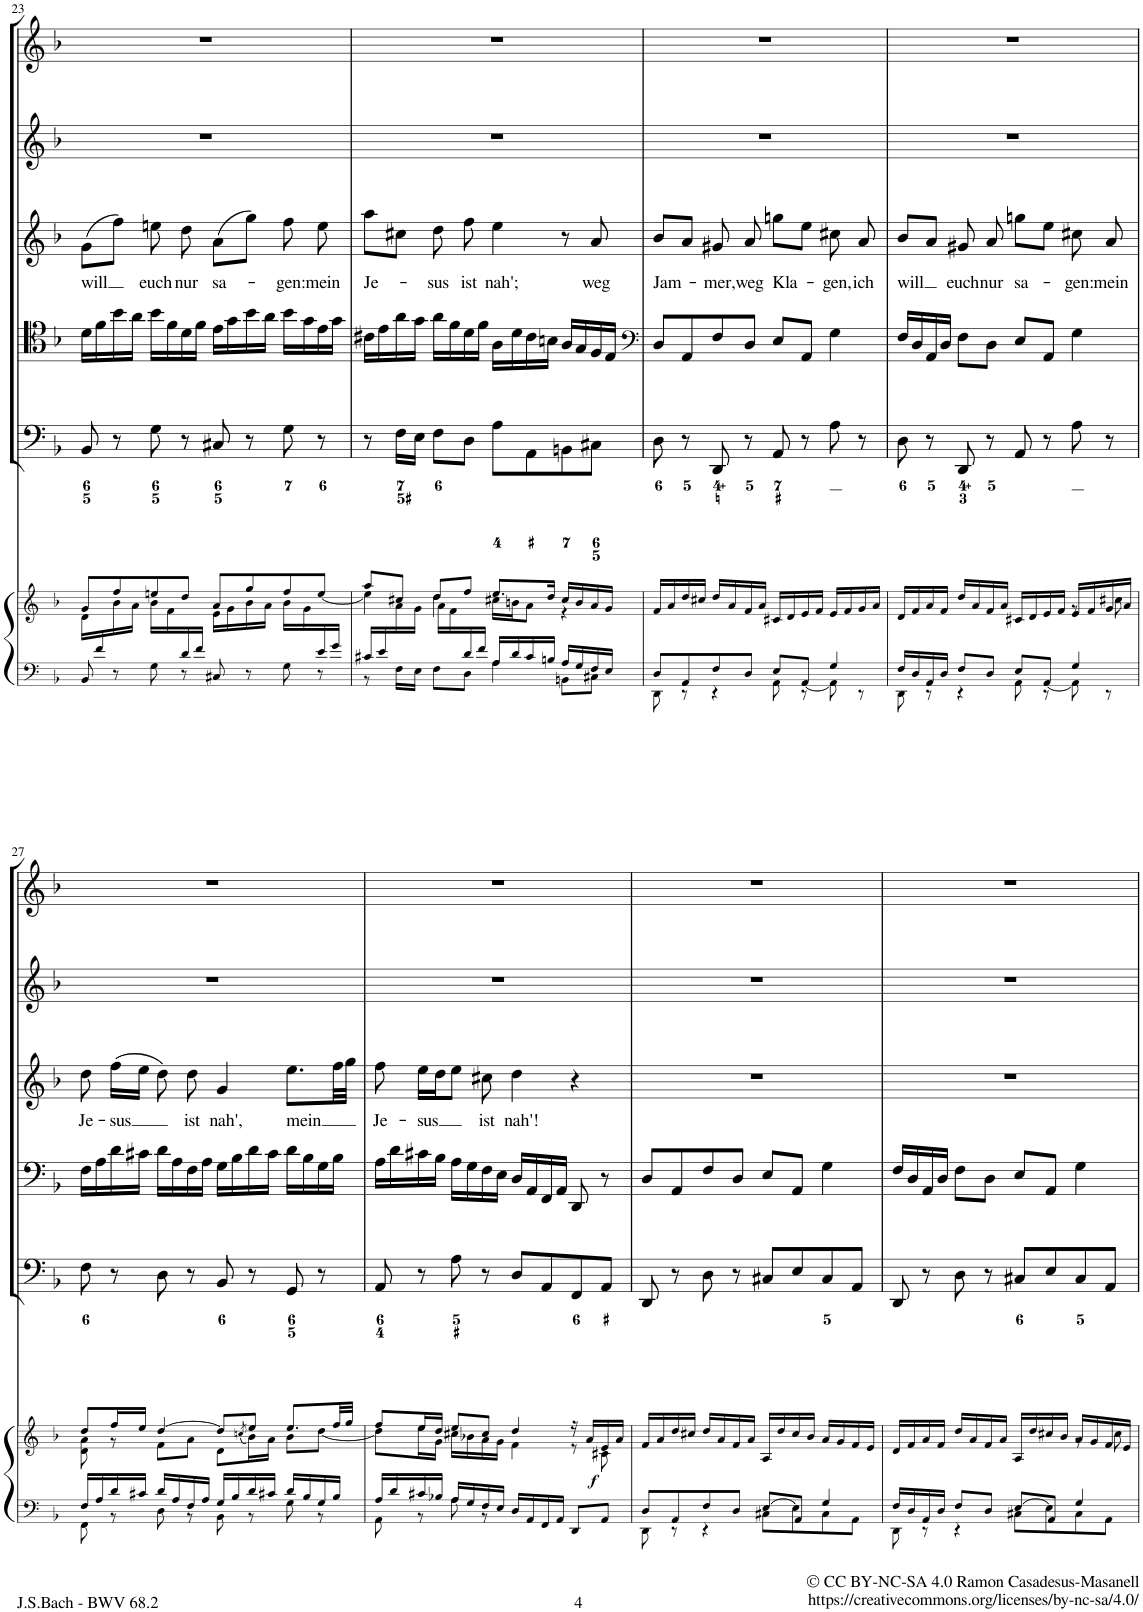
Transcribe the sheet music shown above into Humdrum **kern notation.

**kern	**kern	**dynam	**kern	**kern	**kern	**text	**kern	**kern
*part6	*part6	*part6	*part5	*part4	*part3	*part3	*part2	*part1
*staff7	*staff6	*staff6/7	*staff5	*staff4	*staff3	*staff3	*staff2	*staff1
*I"Piano reduction	*	*	*I"Continuo	*I"Violoncello piccolo	*I"Soprano	*	*I"Violino I	*I"Oboe I
*I'Pno	*	*	*	*I'Vc	*	*	*I'Vln	*I'Ob
!!LO:PB:g=z
*clefF4	*clefG2	*	*clefF4	*clefC4	*clefG2	*	*clefG2	*clefG2
*k[b-]	*k[b-]	*	*k[b-]	*k[b-]	*k[b-]	*	*k[b-]	*k[b-]
*M4/4	*M4/4	*	*M4/4	*M4/4	*M4/4	*	*M4/4	*M4/4
*met(c)	*met(c)	*	*met(c)	*met(c)	*met(c)	*	*met(c)	*met(c)
=23	=23	=23	=23	=23	=23	=23	=23	=23
*^	*^	*	*	*	*	*	*	*
!	!	!	!	!	!	!	!	!LO:LY:b	!	!
16ryy	8BB-/	8g/L	16d\LL	.	8BB-/	16d\LL	(8g\L	will	1r	1r
16f/	.	.	16ryy	.	.	16f\	.	.	.	.
4ryy	8r	8ff/	16b-\	.	8r	16b-\	8ff\J)	.	.	.
.	.	.	16a\JJ	.	.	16a\JJ	.	.	.	.
!	!	!	!	!	!	!	!	!LO:LY:b	!	!
.	8G\	8een/	16b-\LL	.	8G\	16b-\LL	8een\	euch	.	.
.	.	.	16f\	.	.	16f\	.	.	.	.
!	!	!	!	!	!	!	!	!LO:LY:b	!	!
16d/	8r	8dd/J	8ryy	.	8r	16d\	8dd\	nur	.	.
16f/JJ	.	.	.	.	.	16f\JJ	.	.	.	.
!	!	!	!	!	!	!	!	!LO:LY:b	!	!
4.ryy	8C#X/	8a/L	16e\LL	.	8C#X/	16e\LL	(8a\L	sa-	.	.
.	.	.	16g\	.	.	16g\	.	.	.	.
.	8r	8gg/	16b-\	.	8r	16b-\	8gg\J)	.	.	.
.	.	.	16a\JJ	.	.	16a\JJ	.	.	.	.
!	!	!	!	!	!	!	!	!LO:LY:b	!	!
.	8G\	8ff/	16b-\LL	.	8G\	16b-\LL	8ff\	-gen:	.	.
.	.	.	16g\	.	.	16g\	.	.	.	.
!	!	!	!	!	!	!	!	!LO:LY:b	!	!
16e/	8r	[<8ee/J	8ryy	.	8r	16e\	8ee\	mein	.	.
16g/JJ	.	.	.	.	.	16g\JJ	.	.	.	.
=24	=24	=24	=24	=24	=24	=24	=24	=24	=24	=24
*	*	*	*^	*	*	*	*	*	*	*
!	!	!	!	!	!	!	!	!	!LO:LY:b	!	!
16c#X/LL	8r	8aa/L	4ee\]	8ryy	.	8r	16c#X\LL	8aa\L	Je-	1r	1r
16e/	.	.	.	.	.	.	16e\	.	.	.	.
4ryy	16F\LL	8cc#X/J	.	16a\	.	16F\LL	16a\	8cc#X\J	.	.	.
.	16E\JJ	.	.	16g\JJ	.	16E\JJ	16g\JJ	.	.	.	.
!	!	!	!	!	!	!	!	!	!LO:LY:b	!	!
.	8F\L	8dd/L	4dd\	16a\LL	.	8F\L	16a\LL	8dd\	-sus	.	.
.	.	.	.	16f\	.	.	16f\	.	.	.	.
!	!	!	!	!	!	!	!	!	!LO:LY:b	!	!
16d/	8D\J	8ff/J	.	2ryy	.	8D\J	16d\	8ff\	ist	.	.
16f/JJ	.	.	.	.	.	.	16f\JJ	.	.	.	.
!	!	!	!	!	!	!	!	!	!LO:LY:b	!	!
16A/LL	4A\	8.ee/L	16cc#X\LL	.	.	8A\L	16A\LL	4ee\	nah';	.	.
16d/	.	.	16bn\J	.	.	.	16d\	.	.	.	.
16c#/	.	.	8a\J	.	.	8AA\	16c#\	.	.	.	.
16Bn/JJ	.	16dd/Jk	.	.	.	.	16Bn\JJ	.	.	.	.
16A/LL	8BBn\L	16cc#/LL	4r	.	.	8BBn\	16A/LL	8r	.	.	.
16G/	.	16b/	.	.	.	.	16G/	.	.	.	.
!	!	!	!	!	!	!	!	!	!LO:LY:b	!	!
16F/	8C#X\J	16a/	.	8ryy	.	8C#X\J	16F/	8a/	weg	.	.
16E/JJ	.	16g/JJ	.	.	.	.	16E/JJ	.	.	.	.
*	*	*v	*v	*v	*	*	*	*	*	*	*
=25	=25	=25	=25	=25	=25	=25	=25	=25	=25
*	*	*	*	*	*clefF4	*	*	*	*
!	!	!	!	!	!	!	!LO:LY:b	!	!
8D/L	8DD\	16f/LL	.	8D\	8D/L	8b-/L	Jam-	1r	1r
.	.	16a/	.	.	.	.	.	.	.
8AA/	8r	16dd/	.	8r	8AA/	8a/J	.	.	.
.	.	16cc#X/JJ	.	.	.	.	.	.	.
!	!	!	!	!	!	!	!LO:LY:b	!	!
8F/	4r	16dd/LL	.	8DD/	8F/	8g#X/	-mer,	.	.
.	.	16a/	.	.	.	.	.	.	.
!	!	!	!	!	!	!	!LO:LY:b	!	!
8D/J	.	16f/	.	8r	8D/J	8a/	weg	.	.
.	.	16a/JJ	.	.	.	.	.	.	.
!	!	!	!	!	!	!	!LO:LY:b	!	!
8E/L	8AA\	16c#X/LL	.	8AA/	8E/L	8ggn\L	Kla-	.	.
.	.	16d/	.	.	.	.	.	.	.
[<8AA/J	8r	16e/	.	8r	8AA/J	8ee\J	.	.	.
.	.	16f/JJ	.	.	.	.	.	.	.
!	!	!	!	!	!	!	!LO:LY:b	!	!
4G/	8AA\]	16e/LL	.	8A\	4G\	8cc#X\	gen,	.	.
.	.	16f/	.	.	.	.	.	.	.
!	!	!	!	!	!	!	!LO:LY:b	!	!
.	8r	16g/	.	8r	.	8a/	ich	.	.
.	.	16a/JJ	.	.	.	.	.	.	.
=26	=26	=26	=26	=26	=26	=26	=26	=26	=26
*	*	*^	*	*	*	*	*	*	*
!	!	!	!	!	!	!	!	!LO:LY:b	!	!
16F/LL	8DD\	16d/LL	2ryy	.	8D\	16F/LL	8b-/L	will	1r	1r
16D/	.	16f/	.	.	.	16D/	.	.	.	.
16AA/	8r	16a/	.	.	8r	16AA/	8a/J	.	.	.
16D/JJ	.	16f/JJ	.	.	.	16D/JJ	.	.	.	.
!	!	!	!	!	!	!	!	!LO:LY:b	!	!
8F/L	4r	16dd/LL	.	.	8DD/	8F\L	8g#X/	euch	.	.
.	.	16a/	.	.	.	.	.	.	.	.
!	!	!	!	!	!	!	!	!LO:LY:b	!	!
8D/J	.	16f/	.	.	8r	8D\J	8a/	nur	.	.
.	.	16a/JJ	.	.	.	.	.	.	.	.
!	!	!	!	!	!	!	!	!LO:LY:b	!	!
8E/L	8AA\	16c#X/LL	4ryy	.	8AA/	8E/L	8ggn\L	sa-	.	.
.	.	16d/	.	.	.	.	.	.	.	.
[<8AA/J	8r	16e/	.	.	8r	8AA/J	8ee\J	.	.	.
.	.	16f/JJ	.	.	.	.	.	.	.	.
!	!	!	!	!	!	!	!	!LO:LY:b	!	!
4G/	8AA\]	16e/LL	8r	.	8A\	4G\	8cc#X\	-gen:	.	.
.	.	16f/	.	.	.	.	.	.	.	.
!	!	!	!	!	!	!	!	!LO:LY:b	!	!
.	8r	16g/	8cc#X\	.	8r	.	8a/	mein	.	.
.	.	16a/JJ	.	.	.	.	.	.	.	.
!!LO:LB:g=z
=27	=27	=27	=27	=27	=27	=27	=27	=27	=27	=27
!	!	!	!	!	!	!	!	!LO:LY:b	!	!
16F/LL	8FF\	8dd/L	8d\ 8a\	.	8F\	16F\LL	8dd\	Je-	1r	1r
16A/	.	.	.	.	.	16A\	.	.	.	.
!	!	!	!	!	!	!	!	!LO:LY:b	!	!
16d/	8r	16ff/L	8r	.	8r	16d\	(16ff\LL	sus	.	.
16c#X/JJ	.	16ee/JJ	.	.	.	16c#X\JJ	16ee\JJ	.	.	.
16d/LL	8D\	[4dd/	8f\L	.	8D\	16d\LL	8dd\)	.	.	.
16A/	.	.	.	.	.	16A\	.	.	.	.
!	!	!	!	!	!	!	!	!LO:LY:b	!	!
16F/	8r	.	8a\J	.	8r	16F\	8dd\	ist	.	.
16A/JJ	.	.	.	.	.	16A\JJ	.	.	.	.
!	!	!	!	!	!	!	!	!LO:LY:b	!	!
16G/LL	8BB-\	8dd/L]	8d\L	.	8BB-/	16G\LL	4g/	nah',	.	.
16B-/	.	.	.	.	.	16B-\	.	.	.	.
.	.	.	(8qccn/	.	.	.	.	.	.	.
16d/	8r	8ee/J	16b-\L)	.	8r	16d\	.	.	.	.
16c#X/JJ	.	.	16a\JJ	.	.	16c#\JJ	.	.	.	.
!	!	!	!	!	!	!	!	!LO:LY:b	!	!
16d/LL	8G\	8.ee/L	8b-\L	.	8GG/	16d\LL	8.ee\L	mein	.	.
16B-/	.	.	.	.	.	16B-\	.	.	.	.
16G/	8r	.	[8dd\J	.	8r	16G\	.	.	.	.
16B-/JJ	.	32ff/LL	.	.	.	16B-\JJ	32ff\LL	.	.	.
.	.	32gg/JJJ	.	.	.	.	32gg\JJJ	.	.	.
=28	=28	=28	=28	=28	=28	=28	=28	=28	=28	=28
!	!	!	!	!	!	!	!	!LO:LY:b	!	!
16A/LL	8AA\	8ff/L	8dd\L]	.	8AA/	16A\LL	8ff\	Je-	1r	1r
16d/	.	.	.	.	.	16d\	.	.	.	.
!	!	!	!	!	!	!	!	!LO:LY:b	!	!
16c#X/	8r	16ee/L	16ee\L	.	8r	16c#X\	16ee\LL	sus	.	.
16B-X/JJ	.	16dd/JJ	16g\JJ	.	.	16B-\JJ	16dd\J	.	.	.
16A/LL	8A\	8ee/L	16cc#X\LL	.	8A\	16A\LL	8ee\J	.	.	.
16G/	.	.	16b-X\	.	.	16G\	.	.	.	.
!	!	!	!	!	!	!	!	!LO:LY:b	!	!
16F/	8r	8cc#/J	16a\	.	8r	16F\	8cc#X\	ist	.	.
16E/JJ	.	.	16g\JJ	.	.	16E\JJ	.	.	.	.
!	!	!	!	!	!	!	!	!LO:LY:b	!	!
16D/LL	2ryy	4dd/	4f\	.	8D/L	16D/LL	4dd\	nah'!	.	.
16AA/	.	.	.	.	.	16AA/	.	.	.	.
16FF/	.	.	.	.	8AA/	16FF/	.	.	.	.
16AA/JJ	.	.	.	.	.	16AA/JJ	.	.	.	.
8DD/L	.	16r	8r	.	8FF/	8DD/	4r	.	.	.
!	!	!	!	!LO:DY:b	!	!	!	!	!	!
.	.	16a/LL	.	f	.	.	.	.	.	.
8AA/J	.	16e/	8c#X\	.	8AA/J	8r	.	.	.	.
.	.	16a/JJ	.	.	.	.	.	.	.	.
*	*	*v	*v	*	*	*	*	*	*	*
=29	=29	=29	=29	=29	=29	=29	=29	=29	=29
8D/L	8DD\	16f/LL	.	8DD/	8D/L	1r	.	1r	1r
.	.	16a/	.	.	.	.	.	.	.
8AA/	8r	16dd/	.	8r	8AA/	.	.	.	.
.	.	16cc#X/JJ	.	.	.	.	.	.	.
8F/	4r	16dd/LL	.	8D\	8F/	.	.	.	.
.	.	16a/	.	.	.	.	.	.	.
8D/J	.	16f/	.	8r	8D/J	.	.	.	.
.	.	16a/JJ	.	.	.	.	.	.	.
[8E/L	8C#X\L	16A/LL	.	8C#X/L	8E/L	.	.	.	.
.	.	16dd/	.	.	.	.	.	.	.
8AA/J	8E\]	16cc#/	.	8E/	8AA/J	.	.	.	.
.	.	16b-/JJ	.	.	.	.	.	.	.
4G/	8C#\	16a/LL	.	8C#/	4G\	.	.	.	.
.	.	16g/	.	.	.	.	.	.	.
.	8AA\J	16f/	.	8AA/J	.	.	.	.	.
.	.	16e/JJ	.	.	.	.	.	.	.
=30	=30	=30	=30	=30	=30	=30	=30	=30	=30
*	*	*^	*	*	*	*	*	*	*
16F/LL	8DD\	16d/LL	2ryy	.	8DD/	16F/LL	1r	.	1r	1r
16D/	.	16f/	.	.	.	16D/	.	.	.	.
16AA/	8r	16a/	.	.	8r	16AA/	.	.	.	.
16D/JJ	.	16f/JJ	.	.	.	16D/JJ	.	.	.	.
8F/L	4r	16dd/LL	.	.	8D\	8F\L	.	.	.	.
.	.	16a/	.	.	.	.	.	.	.	.
8D/J	.	16f/	.	.	8r	8D\J	.	.	.	.
.	.	16a/JJ	.	.	.	.	.	.	.	.
[8E/L	8C#X\L	16A/LL	4ryy	.	8C#X/L	8E/L	.	.	.	.
.	.	16dd/	.	.	.	.	.	.	.	.
8AA/J	8E\]	16cc#X/	.	.	8E/	8AA/J	.	.	.	.
.	.	16b-/JJ	.	.	.	.	.	.	.	.
4G/	8C#\	16a/LL	8r	.	8C#/	4G\	.	.	.	.
.	.	16g/	.	.	.	.	.	.	.	.
.	8AA\J	16f/	8cc#\	.	8AA/J	.	.	.	.	.
.	.	16e/JJ	.	.	.	.	.	.	.	.
*v	*v	*	*	*	*	*	*	*	*	*
*	*v	*v	*	*	*	*	*	*	*
=	=	=	=	=	=	=	=	=
*-	*-	*-	*-	*-	*-	*-	*-	*-
